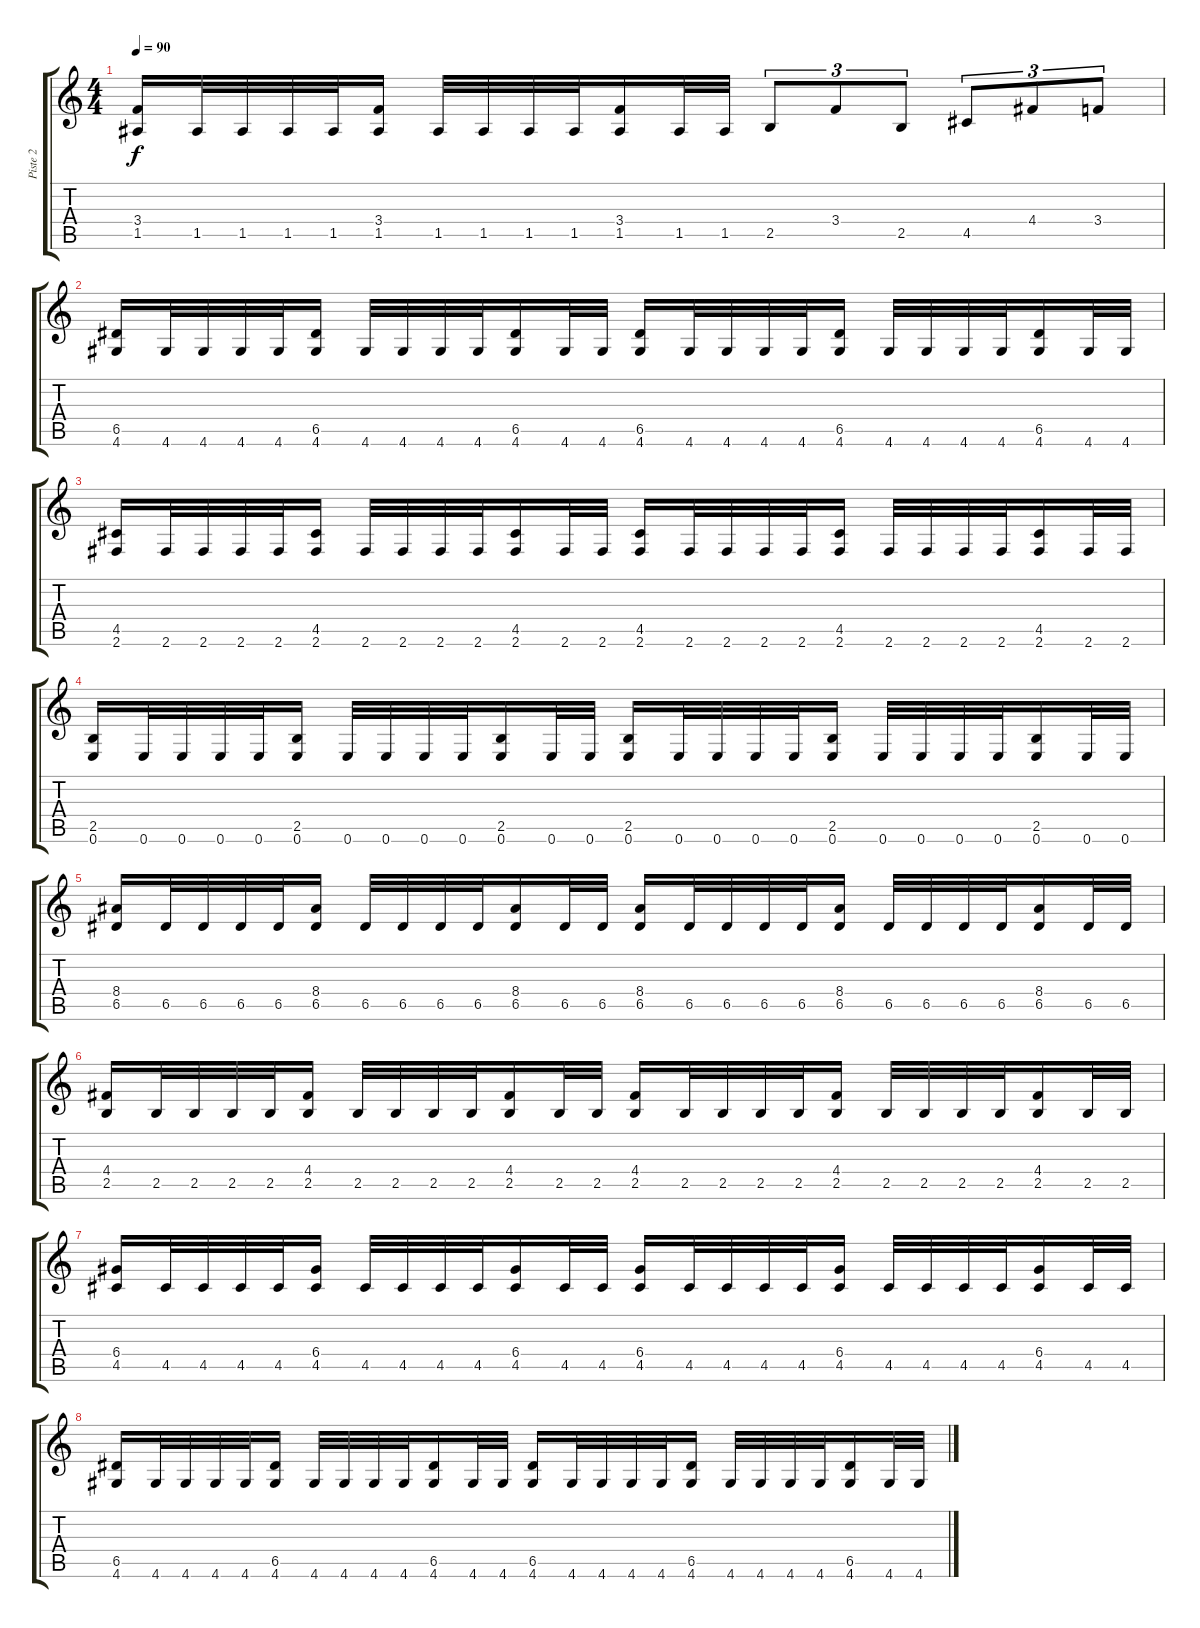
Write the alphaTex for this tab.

\track ("Piste 2" "Piste 2") {instrument distortionguitar}
\staff {score tabs}
\tuning (E4 B3 G3 D3 A2 E2) {hide}
\ts (4 4)
\tempo 90
\clef g2
\ks c
(3.4 1.5).16{dy f} 1.5.32 1.5.32 1.5.32 1.5.32 (3.4 1.5).16 1.5.32 1.5.32 1.5.32 1.5.32 (3.4 1.5).16 1.5.32 1.5.32 2.5.8{tu (3 2)} 3.4.8{tu (3 2)} 2.5.8{tu (3 2)} 4.5.8{tu (3 2)} 4.4.8{tu (3 2)} 3.4.8{tu (3 2)} |
(6.5 4.6).16 4.6.32 4.6.32 4.6.32 4.6.32 (6.5 4.6).16 4.6.32 4.6.32 4.6.32 4.6.32 (6.5 4.6).16 4.6.32 4.6.32 (6.5 4.6).16 4.6.32 4.6.32 4.6.32 4.6.32 (6.5 4.6).16 4.6.32 4.6.32 4.6.32 4.6.32 (6.5 4.6).16 4.6.32 4.6.32 |
(4.5 2.6).16 2.6.32 2.6.32 2.6.32 2.6.32 (4.5 2.6).16 2.6.32 2.6.32 2.6.32 2.6.32 (4.5 2.6).16 2.6.32 2.6.32 (4.5 2.6).16 2.6.32 2.6.32 2.6.32 2.6.32 (4.5 2.6).16 2.6.32 2.6.32 2.6.32 2.6.32 (4.5 2.6).16 2.6.32 2.6.32 |
(2.5 0.6).16 0.6.32 0.6.32 0.6.32 0.6.32 (2.5 0.6).16 0.6.32 0.6.32 0.6.32 0.6.32 (2.5 0.6).16 0.6.32 0.6.32 (2.5 0.6).16 0.6.32 0.6.32 0.6.32 0.6.32 (2.5 0.6).16 0.6.32 0.6.32 0.6.32 0.6.32 (2.5 0.6).16 0.6.32 0.6.32 |
(8.4 6.5).16 6.5.32 6.5.32 6.5.32 6.5.32 (8.4 6.5).16 6.5.32 6.5.32 6.5.32 6.5.32 (8.4 6.5).16 6.5.32 6.5.32 (8.4 6.5).16 6.5.32 6.5.32 6.5.32 6.5.32 (8.4 6.5).16 6.5.32 6.5.32 6.5.32 6.5.32 (8.4 6.5).16 6.5.32 6.5.32 |
(4.4 2.5).16 2.5.32 2.5.32 2.5.32 2.5.32 (4.4 2.5).16 2.5.32 2.5.32 2.5.32 2.5.32 (4.4 2.5).16 2.5.32 2.5.32 (4.4 2.5).16 2.5.32 2.5.32 2.5.32 2.5.32 (4.4 2.5).16 2.5.32 2.5.32 2.5.32 2.5.32 (4.4 2.5).16 2.5.32 2.5.32 |
(6.4 4.5).16 4.5.32 4.5.32 4.5.32 4.5.32 (6.4 4.5).16 4.5.32 4.5.32 4.5.32 4.5.32 (6.4 4.5).16 4.5.32 4.5.32 (6.4 4.5).16 4.5.32 4.5.32 4.5.32 4.5.32 (6.4 4.5).16 4.5.32 4.5.32 4.5.32 4.5.32 (6.4 4.5).16 4.5.32 4.5.32 |
(6.5 4.6).16 4.6.32 4.6.32 4.6.32 4.6.32 (6.5 4.6).16 4.6.32 4.6.32 4.6.32 4.6.32 (6.5 4.6).16 4.6.32 4.6.32 (6.5 4.6).16 4.6.32 4.6.32 4.6.32 4.6.32 (6.5 4.6).16 4.6.32 4.6.32 4.6.32 4.6.32 (6.5 4.6).16 4.6.32 4.6.32
